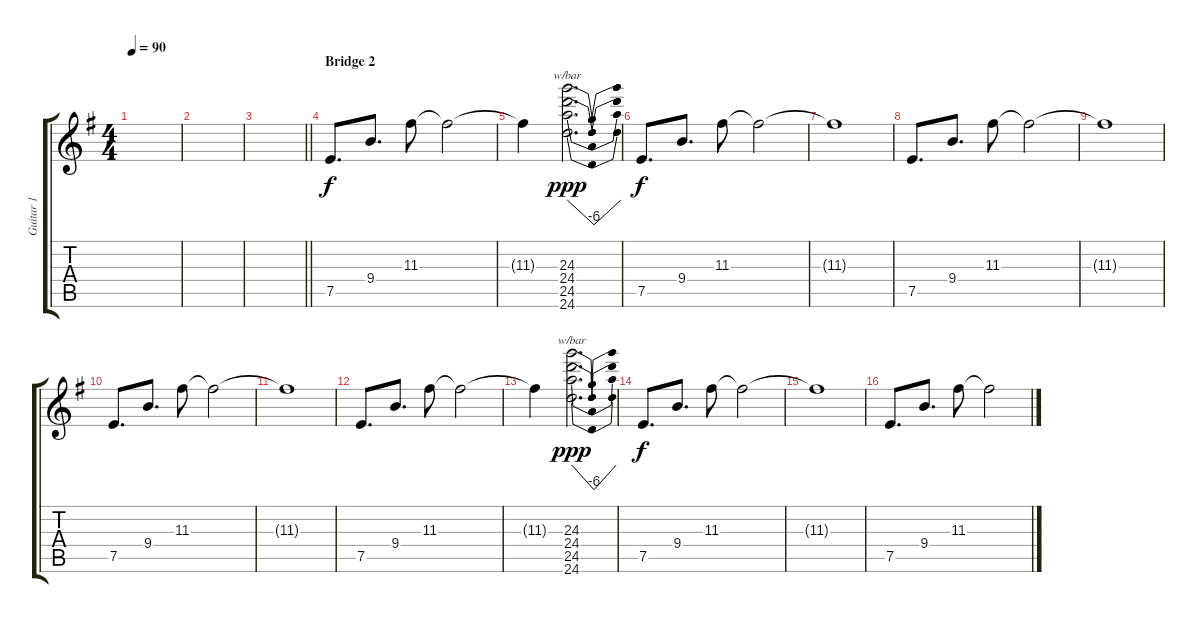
\track ("Guitar 1" "Guitar 1") {instrument distortionguitar}
\staff {score tabs}
\tuning (E4 B3 G3 D3 A2 D2) {hide}
\ts (4 4)
\tempo 90
\clef g2
\ks eminor
|
|
\barLineRight lightlight
|
\section ("" "Bridge 2")
7.5.8{d} 9.4.8{d} 11.3.8 11.3{t}.2 |
11.3{t}.4 (24.3 24.4 24.5 24.6).2{d tbe (dip default 0 0 30 -24 60 0) dy ppp} |
7.5.8{d dy f} 9.4.8{d} 11.3.8 11.3{t}.2 |
11.3{t}.1 |
7.5.8{d} 9.4.8{d} 11.3.8 11.3{t}.2 |
11.3{t}.1 |
7.5.8{d} 9.4.8{d} 11.3.8 11.3{t}.2 |
11.3{t}.1 |
7.5.8{d} 9.4.8{d} 11.3.8 11.3{t}.2 |
11.3{t}.4 (24.3 24.4 24.5 24.6).2{d tbe (dip default 0 0 30 -24 60 0) dy ppp} |
7.5.8{d dy f} 9.4.8{d} 11.3.8 11.3{t}.2 |
11.3{t}.1 |
7.5.8{d} 9.4.8{d} 11.3.8 11.3{t}.2
